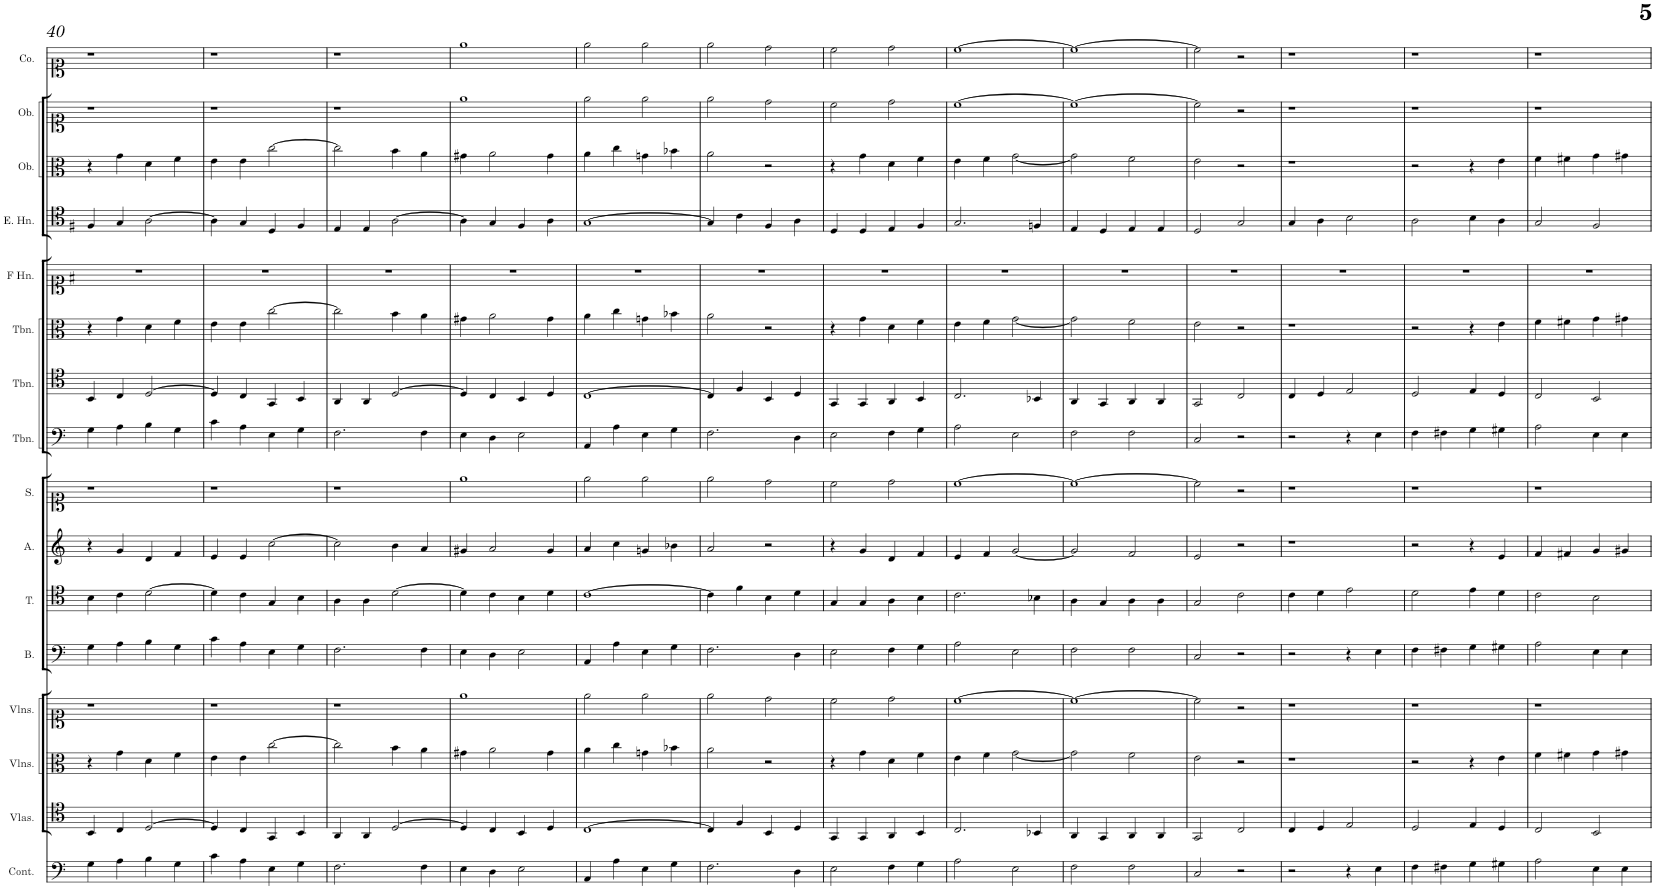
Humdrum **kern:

**kern	**kern	**kern	**kern	**kern	**kern	**kern	**kern	**kern	**kern	**kern	**kern	**kern	**kern	**kern	**kern	**kern	**kern
*part18	*part17	*part16	*part15	*part14	*part13	*part12	*part11	*part10	*part9	*part8	*part7	*part6	*part5	*part4	*part3	*part2	*part1
*staff18	*staff17	*staff16	*staff15	*staff14	*staff13	*staff12	*staff11	*staff10	*staff9	*staff8	*staff7	*staff6	*staff5	*staff4	*staff3	*staff2	*staff1
*I"Contrabasses	*I"Harpsichord	*I"Continuo	*I"Violas	*I"Violins	*I"Violins	*I"Bass	*I"Tenor	*I"Alto	*I"Soprano	*I"Trombone	*I"Trombone	*I"Trombone	*I"Horn in F	*I"English Horn	*I"Oboe	*I"Oboe	*I"Cornett
*I'Cbs.	*I'Hch.	*I'Cont.	*I'Vlas.	*I'Vlns.	*I'Vlns.	*I'B.	*I'T.	*I'A.	*I'S.	*I'Tbn.	*I'Tbn.	*I'Tbn.	*	*I'E. Hn.	*I'Ob.	*I'Ob.	*I'Co.
!!LO:PB:g=z
*clefF4	*clefF4	*clefF4	*clefC4	*clefC3	*clefC1	*clefF4	*clefC4	*clefG2	*clefC1	*clefF4	*clefC4	*clefC3	*clefC1	*clefC4	*clefC3	*clefC1	*clefC1
*Trd7c12	*	*	*	*	*	*	*Trd7c12	*	*	*	*	*	*Trd4c7	*Trd4c7	*	*	*Trd1c2
*k[]	*k[]	*k[]	*k[]	*k[]	*k[]	*k[]	*k[]	*k[]	*k[]	*k[]	*k[]	*k[]	*k[f#]	*k[f#]	*k[]	*k[]	*k[]
*M2/2	*M2/2	*M2/2	*M2/2	*M2/2	*M2/2	*M2/2	*M2/2	*M2/2	*M2/2	*M2/2	*M2/2	*M2/2	*M2/2	*M2/2	*M2/2	*M2/2	*M2/2
*met(c|)	*met(c|)	*met(c|)	*met(c|)	*met(c|)	*met(c|)	*met(c|)	*met(c|)	*met(c|)	*met(c|)	*met(c|)	*met(c|)	*met(c|)	*met(c|)	*met(c|)	*met(c|)	*met(c|)	*met(c|)
=40	=40	=40	=40	=40	=40	=40	=40	=40	=40	=40	=40	=40	=40	=40	=40	=40	=40
4g	4G	4G\	4BB/	4r	1r	4G\	4B\	4r	1r	4G\	4BB/	4r	1r	4F#/	4r	1r	1r
4a	4A	4A\	4C/	4g\	.	4A\	4c\	4g/	.	4A\	4C/	4g\	.	4G/	4g\	.	.
4b	4B	4B\	[>2D/	4d\	.	4B\	[>2d\	4d/	.	4B\	[>2D/	4d\	.	[>2A\	4d\	.	.
4g	4G	4G\	.	4f\	.	4G\	.	4f/	.	4G\	.	4f\	.	.	4f\	.	.
=41	=41	=41	=41	=41	=41	=41	=41	=41	=41	=41	=41	=41	=41	=41	=41	=41	=41
4cc	4c	4c\	4D/]	4e\	1r	4c\	4d\]	4e/	1r	4c\	4D/]	4e\	1r	4A\]	4e\	1r	1r
4a	4A	4A\	4C/	4e\	.	4A\	4c\	4e/	.	4A\	4C/	4e\	.	4G/	4e\	.	.
4e	4E	4E\	4GG/	[>2cc\	.	4E\	4G/	[>2cc\	.	4E\	4GG/	[>2cc\	.	4D/	[>2cc\	.	.
4g	4G	4G\	4BB/	.	.	4G\	4B\	.	.	4G\	4BB/	.	.	4F#/	.	.	.
=42	=42	=42	=42	=42	=42	=42	=42	=42	=42	=42	=42	=42	=42	=42	=42	=42	=42
2.f	2.F	2.F\	4AA/	2cc\]	1r	2.F\	4A\	2cc\]	1r	2.F\	4AA/	2cc\]	1r	4E/	2cc\]	1r	1r
.	.	.	4AA/	.	.	.	4A\	.	.	.	4AA/	.	.	4E/	.	.	.
.	.	.	[>2D/	4b\	.	.	[>2d\	4b\	.	.	[>2D/	4b\	.	[>2A\	4b\	.	.
4f	4F	4F\	.	4a\	.	4F\	.	4a/	.	4F\	.	4a\	.	.	4a\	.	.
=43	=43	=43	=43	=43	=43	=43	=43	=43	=43	=43	=43	=43	=43	=43	=43	=43	=43
4e	4E	4E\	4D/]	4g#X\	1ee	4E\	4d\]	4g#X/	1ee	4E\	4D/]	4g#X\	1r	4A\]	4g#X\	1ee	1ee
4d	4D	4D\	4C/	2a\	.	4D\	4c\	2a/	.	4D\	4C/	2a\	.	4G/	2a\	.	.
2e	2E	2E\	4BB/	.	.	2E\	4B\	.	.	2E\	4BB/	.	.	4F#/	.	.	.
.	.	.	4D/	4g#\	.	.	4d\	4g#/	.	.	4D/	4g#\	.	4A\	4g#\	.	.
=44	=44	=44	=44	=44	=44	=44	=44	=44	=44	=44	=44	=44	=44	=44	=44	=44	=44
4A	4AA	4AA/	[>1C	4a\	2ee\	4AA/	[>1c	4a/	2ee\	4AA/	[>1C	4a\	1r	[>1G	4a\	2ee\	2ee\
4a	4A	4A\	.	4cc\	.	4A\	.	4cc\	.	4A\	.	4cc\	.	.	4cc\	.	.
4e	4E	4E\	.	4gn\	2ee\	4E\	.	4gn/	2ee\	4E\	.	4gn\	.	.	4gn\	2ee\	2ee\
4g	4G	4G\	.	4b-X\	.	4G\	.	4b-X\	.	4G\	.	4b-X\	.	.	4b-X\	.	.
=45	=45	=45	=45	=45	=45	=45	=45	=45	=45	=45	=45	=45	=45	=45	=45	=45	=45
2.f	2.F	2.F\	4C/]	2a\	2ee\	2.F\	4c\]	2a/	2ee\	2.F\	4C/]	2a\	1r	4G/]	2a\	2ee\	2ee\
.	.	.	4F/	.	.	.	4f\	.	.	.	4F/	.	.	4c\	.	.	.
.	.	.	4BB/	2r	2dd\	.	4B\	2r	2dd\	.	4BB/	2r	.	4F#/	2r	2dd\	2dd\
4d	4D	4D\	4D/	.	.	4D\	4d\	.	.	4D\	4D/	.	.	4A\	.	.	.
=46	=46	=46	=46	=46	=46	=46	=46	=46	=46	=46	=46	=46	=46	=46	=46	=46	=46
2e	2E	2E\	4GG/	4r	2cc\	2E\	4G/	4r	2cc\	2E\	4GG/	4r	1r	4D/	4r	2cc\	2cc\
.	.	.	4GG/	4g\	.	.	4G/	4g/	.	.	4GG/	4g\	.	4D/	4g\	.	.
4f	4F	4F\	4AA/	4d\	2dd\	4F\	4A\	4d/	2dd\	4F\	4AA/	4d\	.	4E/	4d\	2dd\	2dd\
4g	4G	4G\	4BB/	4f\	.	4G\	4B\	4f/	.	4G\	4BB/	4f\	.	4F#/	4f\	.	.
=47	=47	=47	=47	=47	=47	=47	=47	=47	=47	=47	=47	=47	=47	=47	=47	=47	=47
2a	2A	2A\	2.C/	4e\	[>1cc	2A\	2.c\	4e/	[>1cc	2A\	2.C/	4e\	1r	2.G/	4e\	[>1cc	[>1cc
.	.	.	.	4f\	.	.	.	4f/	.	.	.	4f\	.	.	4f\	.	.
2e	2E	2E\	.	[<2g\	.	2E\	.	[<2g/	.	2E\	.	[<2g\	.	.	[<2g\	.	.
.	.	.	4BB-X/	.	.	.	4B-X\	.	.	.	4BB-X/	.	.	4Fn/	.	.	.
=48	=48	=48	=48	=48	=48	=48	=48	=48	=48	=48	=48	=48	=48	=48	=48	=48	=48
2f	2F	2F\	4AA/	2g\]	1cc_	2F\	4A\	2g/]	1cc_	2F\	4AA/	2g\]	1r	4E/	2g\]	1cc_	1cc_
.	.	.	4GG/	.	.	.	4G/	.	.	.	4GG/	.	.	4D/	.	.	.
2f	2F	2F\	4AA/	2f\	.	2F\	4A\	2f/	.	2F\	4AA/	2f\	.	4E/	2f\	.	.
.	.	.	4AA/	.	.	.	4A\	.	.	.	4AA/	.	.	4E/	.	.	.
=49	=49	=49	=49	=49	=49	=49	=49	=49	=49	=49	=49	=49	=49	=49	=49	=49	=49
2c	2C	2C/	2GG/	2e\	2cc\]	2C/	2G/	2e/	2cc\]	2C/	2GG/	2e\	1r	2D/	2e\	2cc\]	2cc\]
2r	2r	2r	2C/	2r	2r	2r	2c\	2r	2r	2r	2C/	2r	.	2G/	2r	2r	2r
=50	=50	=50	=50	=50	=50	=50	=50	=50	=50	=50	=50	=50	=50	=50	=50	=50	=50
2r	2r	2r	4C/	1r	1r	2r	4c\	1r	1r	2r	4C/	1r	1r	4G/	1r	1r	1r
.	.	.	4D/	.	.	.	4d\	.	.	.	4D/	.	.	4A\	.	.	.
4r	4r	4r	2E/	.	.	4r	2e\	.	.	4r	2E/	.	.	2B\	.	.	.
4e	4E	4E\	.	.	.	4E\	.	.	.	4E\	.	.	.	.	.	.	.
=51	=51	=51	=51	=51	=51	=51	=51	=51	=51	=51	=51	=51	=51	=51	=51	=51	=51
4f	4F	4F\	2D/	2r	1r	4F\	2d\	2r	1r	4F\	2D/	2r	1r	2A\	2r	1r	1r
4f#X	4F#X	4F#X\	.	.	.	4F#X\	.	.	.	4F#X\	.	.	.	.	.	.	.
4g	4G	4G\	4E/	4r	.	4G\	4e\	4r	.	4G\	4E/	4r	.	4B\	4r	.	.
4g#X	4G#X	4G#X\	4D/	4e\	.	4G#X\	4d\	4e/	.	4G#X\	4D/	4e\	.	4A\	4e\	.	.
=52	=52	=52	=52	=52	=52	=52	=52	=52	=52	=52	=52	=52	=52	=52	=52	=52	=52
2a	2A	2A\	2C/	4f\	1r	2A\	2c\	4f/	1r	2A\	2C/	4f\	1r	2G/	4f\	1r	1r
.	.	.	.	4f#X\	.	.	.	4f#X/	.	.	.	4f#X\	.	.	4f#X\	.	.
4e	4E	4E\	2BB/	4g\	.	4E\	2B\	4g/	.	4E\	2BB/	4g\	.	2F#/	4g\	.	.
4e	4E	4E\	.	4g#X\	.	4E\	.	4g#X/	.	4E\	.	4g#X\	.	.	4g#X\	.	.
=	=	=	=	=	=	=	=	=	=	=	=	=	=	=	=	=	=
*-	*-	*-	*-	*-	*-	*-	*-	*-	*-	*-	*-	*-	*-	*-	*-	*-	*-
